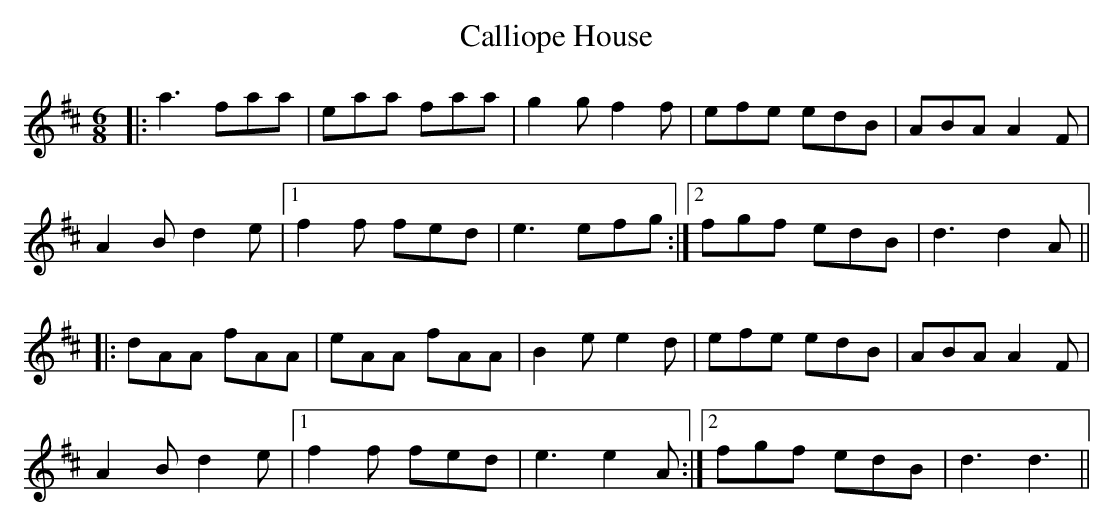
X:1
T: Calliope House
M: 6/8
L: 1/8
K: Dmaj
|:a3 faa|eaa faa|g2g f2f|efe edB|ABA A2F|
A2B d2e|1 f2f fed|e3 efg:|2 fgf edB|d3 d2 A||
|:dAA fAA|eAA fAA|B2e e2d|efe edB|ABA A2F|
A2B d2e|1 f2f fed|e3 e2A:|2 fgf edB|d3 d3||
